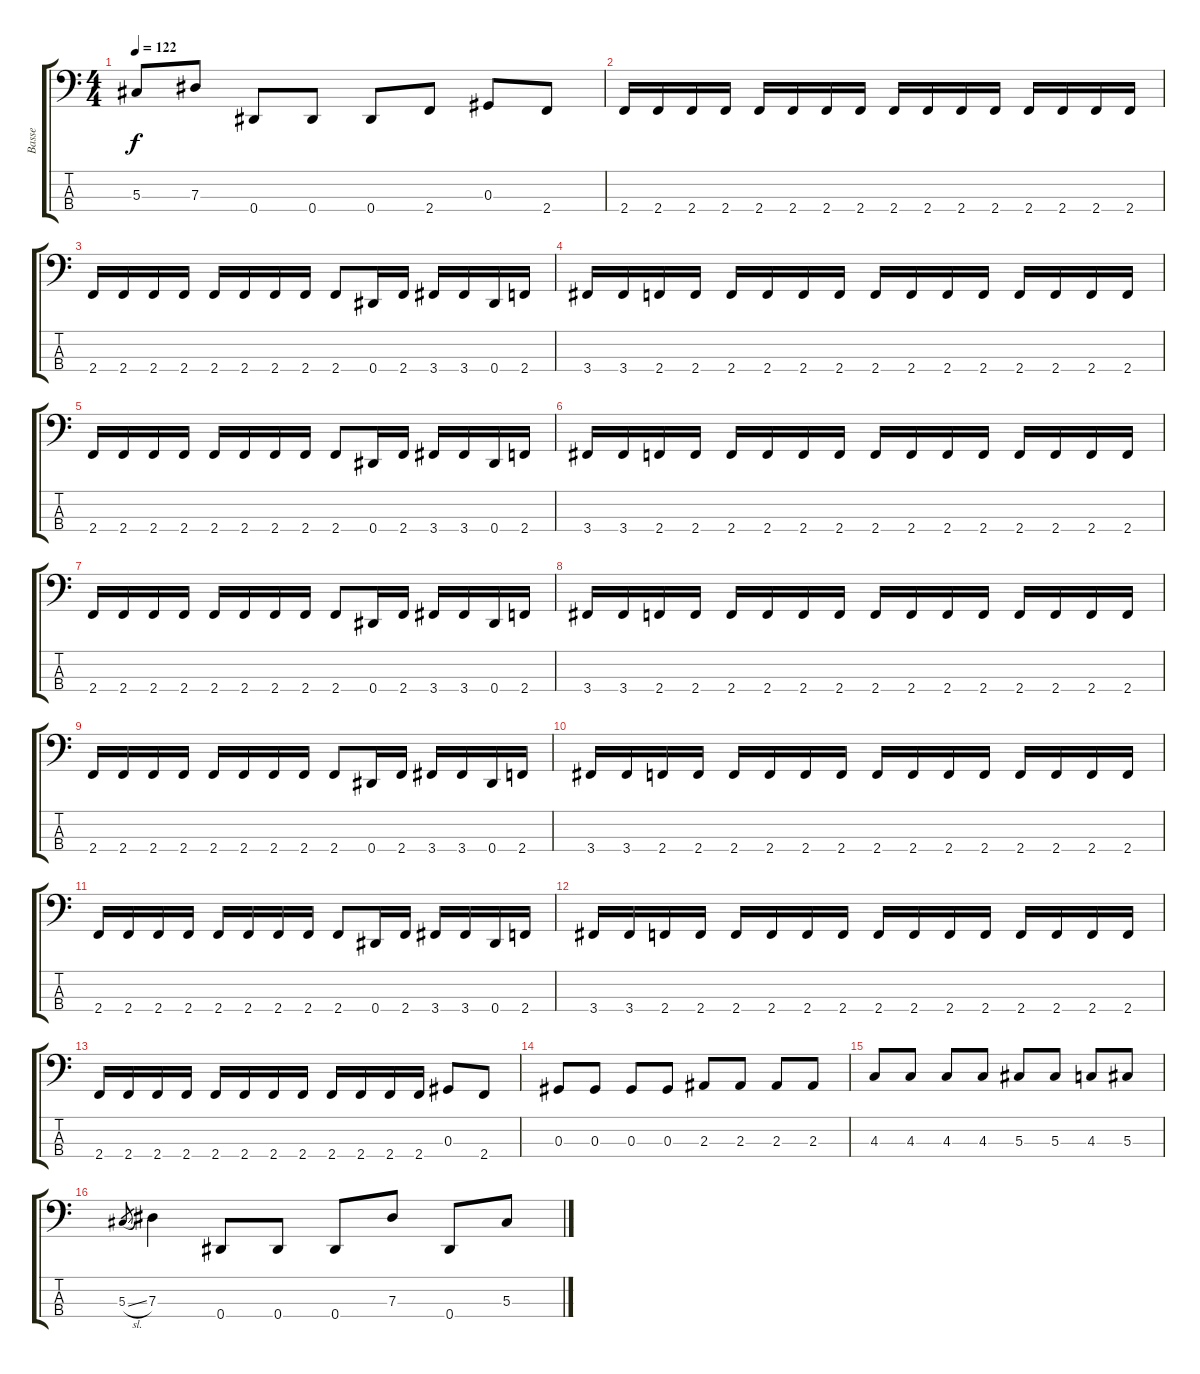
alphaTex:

\track ("Basse" "Basse") {instrument electricbasspick}
\staff {score tabs}
\tuning (Gb2 Db2 Ab1 Eb1) {hide}
\ts (4 4)
\tempo 122
\clef f4
\ks c
5.3{t}.8{dy f} 7.3.8 0.4.8 0.4.8 0.4.8 2.4.8 0.3.8 2.4.8 |
2.4.16 2.4.16 2.4.16 2.4.16 2.4.16 2.4.16 2.4.16 2.4.16 2.4.16 2.4.16 2.4.16 2.4.16 2.4.16 2.4.16 2.4.16 2.4.16 |
2.4.16 2.4.16 2.4.16 2.4.16 2.4.16 2.4.16 2.4.16 2.4.16 2.4.8 0.4.16 2.4.16 3.4.16 3.4.16 0.4.16 2.4.16 |
3.4.16 3.4.16 2.4.16 2.4.16 2.4.16 2.4.16 2.4.16 2.4.16 2.4.16 2.4.16 2.4.16 2.4.16 2.4.16 2.4.16 2.4.16 2.4.16 |
2.4.16 2.4.16 2.4.16 2.4.16 2.4.16 2.4.16 2.4.16 2.4.16 2.4.8 0.4.16 2.4.16 3.4.16 3.4.16 0.4.16 2.4.16 |
3.4.16 3.4.16 2.4.16 2.4.16 2.4.16 2.4.16 2.4.16 2.4.16 2.4.16 2.4.16 2.4.16 2.4.16 2.4.16 2.4.16 2.4.16 2.4.16 |
2.4.16 2.4.16 2.4.16 2.4.16 2.4.16 2.4.16 2.4.16 2.4.16 2.4.8 0.4.16 2.4.16 3.4.16 3.4.16 0.4.16 2.4.16 |
3.4.16 3.4.16 2.4.16 2.4.16 2.4.16 2.4.16 2.4.16 2.4.16 2.4.16 2.4.16 2.4.16 2.4.16 2.4.16 2.4.16 2.4.16 2.4.16 |
2.4.16 2.4.16 2.4.16 2.4.16 2.4.16 2.4.16 2.4.16 2.4.16 2.4.8 0.4.16 2.4.16 3.4.16 3.4.16 0.4.16 2.4.16 |
3.4.16 3.4.16 2.4.16 2.4.16 2.4.16 2.4.16 2.4.16 2.4.16 2.4.16 2.4.16 2.4.16 2.4.16 2.4.16 2.4.16 2.4.16 2.4.16 |
2.4.16 2.4.16 2.4.16 2.4.16 2.4.16 2.4.16 2.4.16 2.4.16 2.4.8 0.4.16 2.4.16 3.4.16 3.4.16 0.4.16 2.4.16 |
3.4.16 3.4.16 2.4.16 2.4.16 2.4.16 2.4.16 2.4.16 2.4.16 2.4.16 2.4.16 2.4.16 2.4.16 2.4.16 2.4.16 2.4.16 2.4.16 |
2.4.16 2.4.16 2.4.16 2.4.16 2.4.16 2.4.16 2.4.16 2.4.16 2.4.16 2.4.16 2.4.16 2.4.16 0.3.8 2.4.8 |
0.3.8 0.3.8 0.3.8 0.3.8 2.3.8 2.3.8 2.3.8 2.3.8 |
4.3.8 4.3.8 4.3.8 4.3.8 5.3.8 5.3.8 4.3.8 5.3.8 |
5.3{sl}.8{gr} 7.3.4 0.4.8 0.4.8 0.4.8 7.3.8 0.4.8 5.3.8
